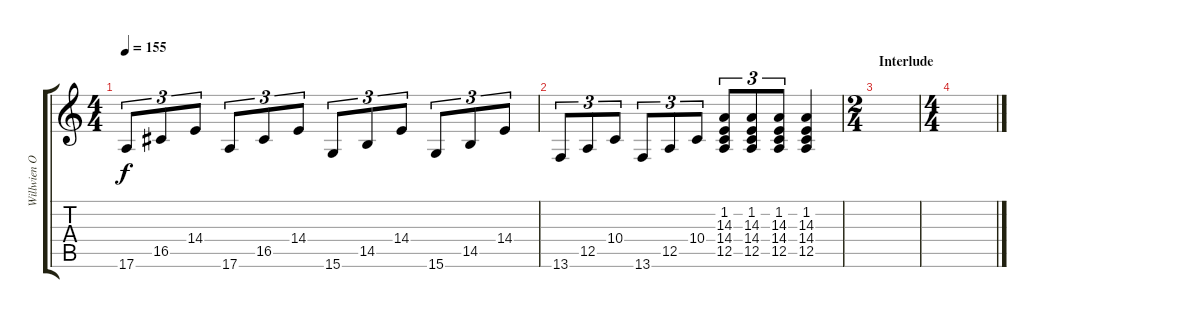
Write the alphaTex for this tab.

\track ("Willwien Orfeus (Harpsichord)" "Willwien O") {instrument harpsichord}
\staff {score tabs}
\tuning (E4 B3 G3 D3 A2 E2) {hide}
\ts (4 4)
\tempo 155
\clef g2
\ks c
17.6.8{tu (3 2) dy f} 16.5.8{tu (3 2)} 14.4.8{tu (3 2)} 17.6.8{tu (3 2)} 16.5.8{tu (3 2)} 14.4.8{tu (3 2)} 15.6.8{tu (3 2)} 14.5.8{tu (3 2)} 14.4.8{tu (3 2)} 15.6.8{tu (3 2)} 14.5.8{tu (3 2)} 14.4.8{tu (3 2)} |
13.6.8{tu (3 2)} 12.5.8{tu (3 2)} 10.4.8{tu (3 2)} 13.6.8{tu (3 2)} 12.5.8{tu (3 2)} 10.4.8{tu (3 2)} (1.2 14.3 14.4 12.5).8{tu (3 2)} (1.2 14.3 14.4 12.5).8{tu (3 2)} (1.2 14.3 14.4 12.5).8{tu (3 2)} (1.2 14.3 14.4 12.5).4 |
\ts (2 4)
\section ("" "Interlude")
|
\ts (4 4)
